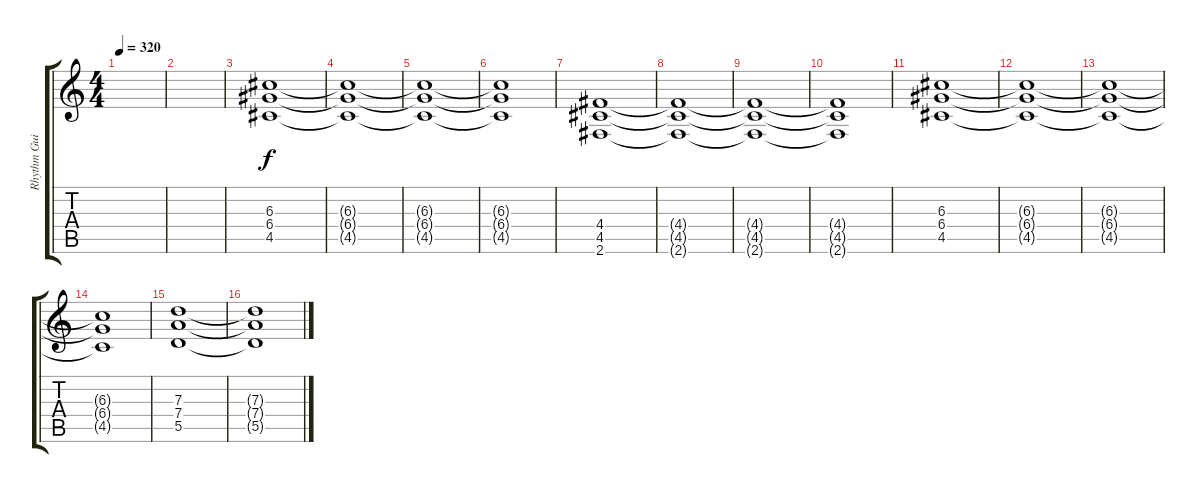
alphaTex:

\track ("Rhythm Guitar" "Rhythm Gui") {instrument distortionguitar}
\staff {score tabs}
\tuning (E4 B3 G3 D3 A2 E2) {hide}
\ts (4 4)
\tempo 320
\clef g2
\ks c
|
|
(6.3 6.4 4.5).1 |
(6.3{t} 6.4{t} 4.5{t}).1 |
(6.3{t} 6.4{t} 4.5{t}).1 |
(6.3{t} 6.4{t} 4.5{t}).1 |
(4.4 4.5 2.6).1 |
(4.4{t} 4.5{t} 2.6{t}).1 |
(4.4{t} 4.5{t} 2.6{t}).1 |
(4.4{t} 4.5{t} 2.6{t}).1 |
(6.3 6.4 4.5).1 |
(6.3{t} 6.4{t} 4.5{t}).1 |
(6.3{t} 6.4{t} 4.5{t}).1 |
(6.3{t} 6.4{t} 4.5{t}).1 |
(7.3 7.4 5.5).1 |
(7.3{t} 7.4{t} 5.5{t}).1
